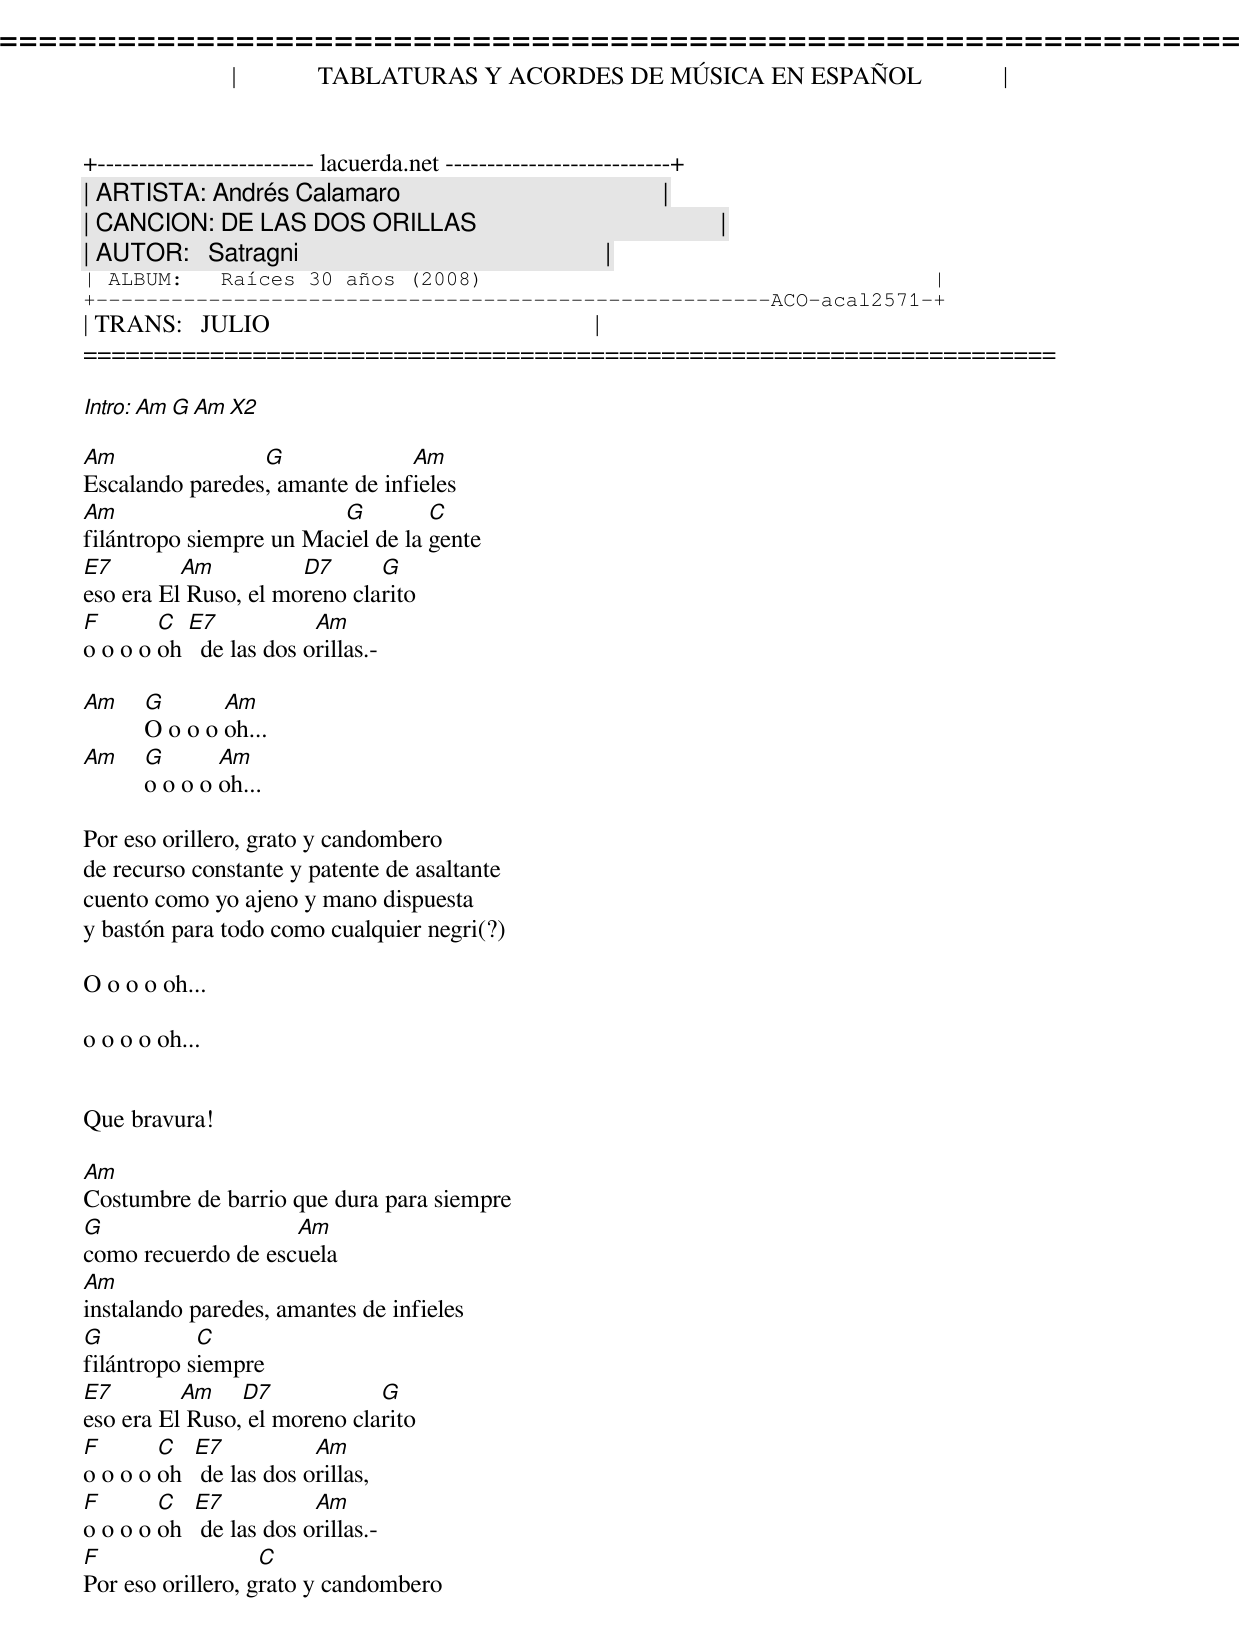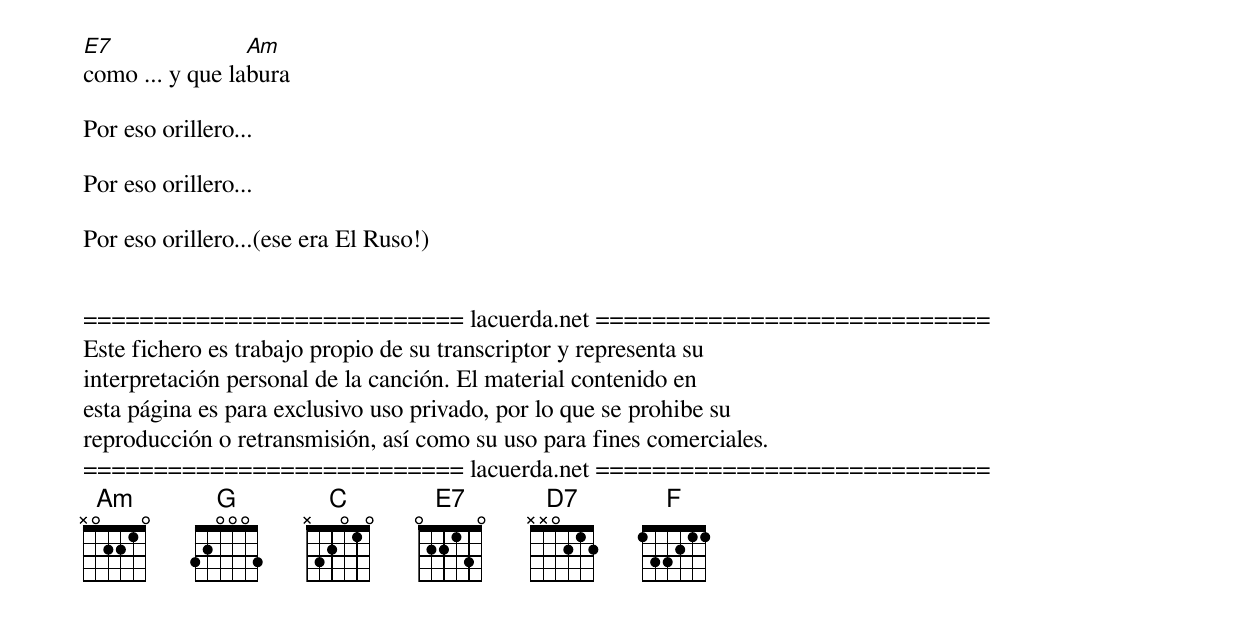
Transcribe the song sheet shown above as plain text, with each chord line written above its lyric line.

=====================================================================
|             TABLATURAS Y ACORDES DE MÚSICA EN ESPAÑOL             |
+-------------------------- lacuerda.net ---------------------------+
| ARTISTA: Andrés Calamaro                                          |
| CANCION: DE LAS DOS ORILLAS                                       |
| AUTOR:   Satragni                                                 |
| ALBUM:   Raíces 30 años (2008)                                    |
+------------------------------------------------------ACO-acal2571-+
| TRANS:   JULIO                                                    |
=====================================================================

Intro: Am G Am X2

Am               G              Am
Escalando paredes, amante de infieles
Am                       G         C
filántropo siempre un Maciel de la gente
E7        Am          D7      G
eso era El Ruso, el moreno clarito
F       C  E7            Am
o o o o oh   de las dos orillas.-

Am  G       Am
    O o o o oh...
Am  G       Am
    o o o o oh...

Por eso orillero, grato y candombero
de recurso constante y patente de asaltante
cuento como yo ajeno y mano dispuesta
y bastón para todo como cualquier negri(?)

O o o o oh...

o o o o oh...


Que bravura!

Am
Costumbre de barrio que dura para siempre
G                   Am
como recuerdo de escuela
Am
instalando paredes, amantes de infieles
G           C
filántropo siempre
E7        Am    D7            G
eso era El Ruso, el moreno clarito
F       C   E7           Am
o o o o oh   de las dos orillas,
F       C   E7           Am
o o o o oh   de las dos orillas.-
F                  C
Por eso orillero, grato y candombero
E7               Am
como ... y que labura

Por eso orillero...

Por eso orillero...

Por eso orillero...(ese era El Ruso!)


=========================== lacuerda.net ============================
Este fichero es trabajo propio de su transcriptor y representa su
interpretación personal de la canción. El material contenido en
esta página es para exclusivo uso privado, por lo que se prohibe su
reproducción o retransmisión, así como su uso para fines comerciales.
=========================== lacuerda.net ============================
